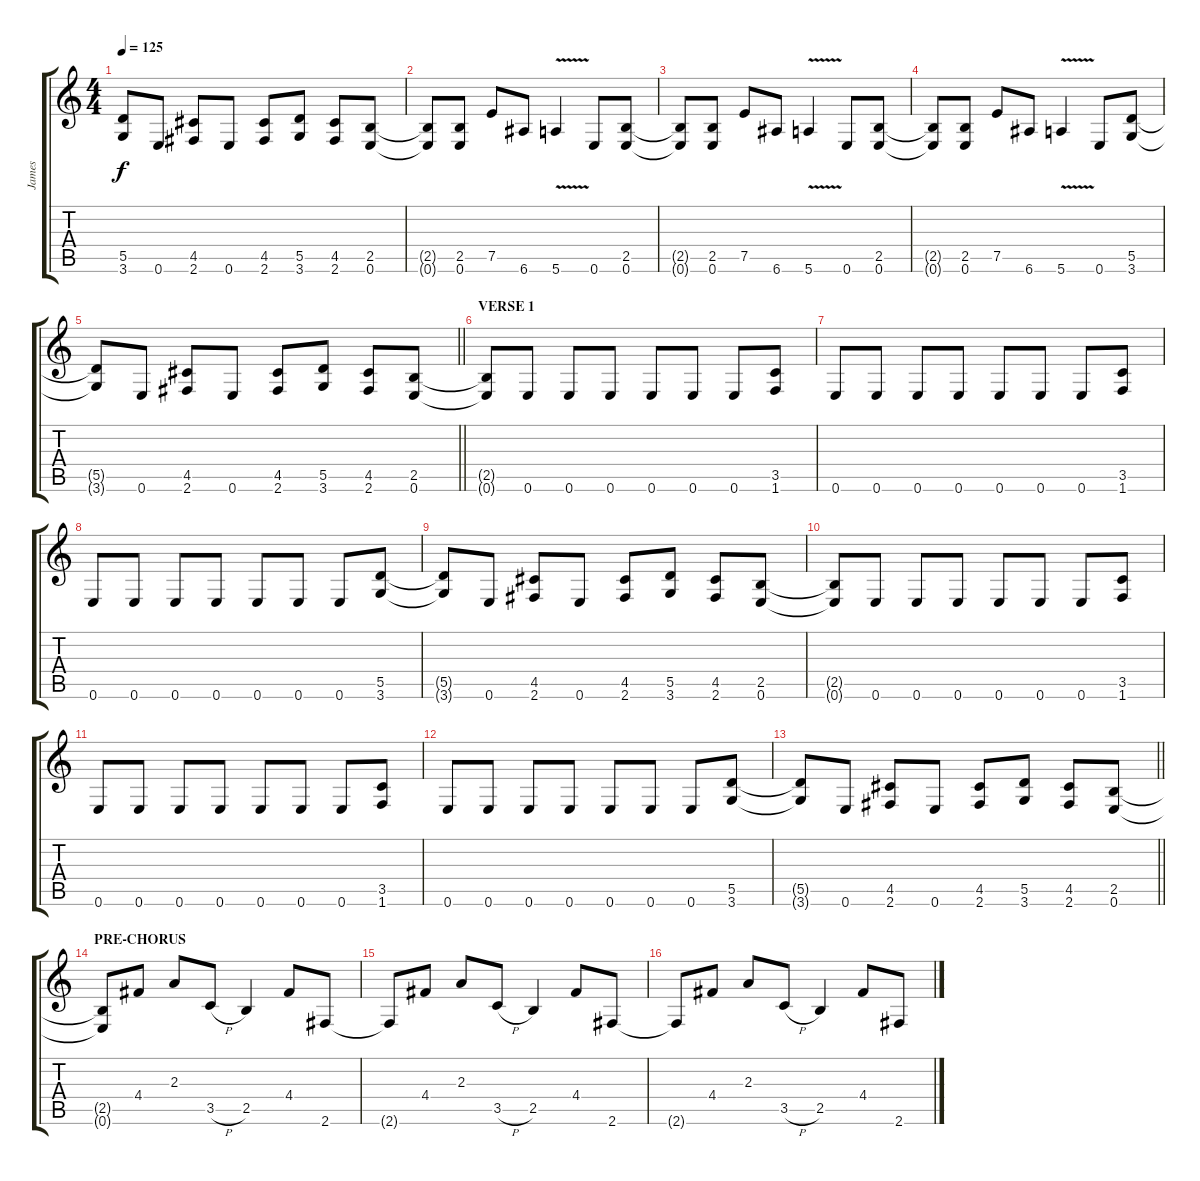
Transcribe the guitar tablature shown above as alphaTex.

\track ("James" "James") {instrument overdrivenguitar}
\staff {score tabs}
\tuning (E4 B3 G3 D3 A2 E2) {hide}
\ts (4 4)
\tempo 125
\clef g2
\ks c
(5.5{t} 3.6{t}).8{dy f} 0.6.8 (4.5 2.6).8 0.6.8 (4.5 2.6).8 (5.5 3.6).8 (4.5 2.6).8 (2.5 0.6).8 |
(2.5{t} 0.6{t}).8 (2.5 0.6).8 7.5.8 6.6.8 5.6{v}.4 0.6.8 (2.5 0.6).8 |
(2.5{t} 0.6{t}).8 (2.5 0.6).8 7.5.8 6.6.8 5.6{v}.4 0.6.8 (2.5 0.6).8 |
(2.5{t} 0.6{t}).8 (2.5 0.6).8 7.5.8 6.6.8 5.6{v}.4 0.6.8 (5.5 3.6).8 |
\barLineRight lightlight
(5.5{t} 3.6{t}).8 0.6.8 (4.5 2.6).8 0.6.8 (4.5 2.6).8 (5.5 3.6).8 (4.5 2.6).8 (2.5 0.6).8 |
\section ("" "VERSE 1")
(2.5{t} 0.6{t}).8 0.6.8 0.6.8 0.6.8 0.6.8 0.6.8 0.6.8 (3.5 1.6).8 |
0.6.8 0.6.8 0.6.8 0.6.8 0.6.8 0.6.8 0.6.8 (3.5 1.6).8 |
0.6.8 0.6.8 0.6.8 0.6.8 0.6.8 0.6.8 0.6.8 (5.5 3.6).8 |
(5.5{t} 3.6{t}).8 0.6.8 (4.5 2.6).8 0.6.8 (4.5 2.6).8 (5.5 3.6).8 (4.5 2.6).8 (2.5 0.6).8 |
(2.5{t} 0.6{t}).8 0.6.8 0.6.8 0.6.8 0.6.8 0.6.8 0.6.8 (3.5 1.6).8 |
0.6.8 0.6.8 0.6.8 0.6.8 0.6.8 0.6.8 0.6.8 (3.5 1.6).8 |
0.6.8 0.6.8 0.6.8 0.6.8 0.6.8 0.6.8 0.6.8 (5.5 3.6).8 |
\barLineRight lightlight
(5.5{t} 3.6{t}).8 0.6.8 (4.5 2.6).8 0.6.8 (4.5 2.6).8 (5.5 3.6).8 (4.5 2.6).8 (2.5 0.6).8 |
\section ("" "PRE-CHORUS")
(2.5{t} 0.6{t}).8 4.4.8 2.3.8 3.5{h}.8 2.5.4 4.4.8 2.6.8 |
2.6{t}.8 4.4.8 2.3.8 3.5{h}.8 2.5.4 4.4.8 2.6.8 |
2.6{t}.8 4.4.8 2.3.8 3.5{h}.8 2.5.4 4.4.8 2.6.8
